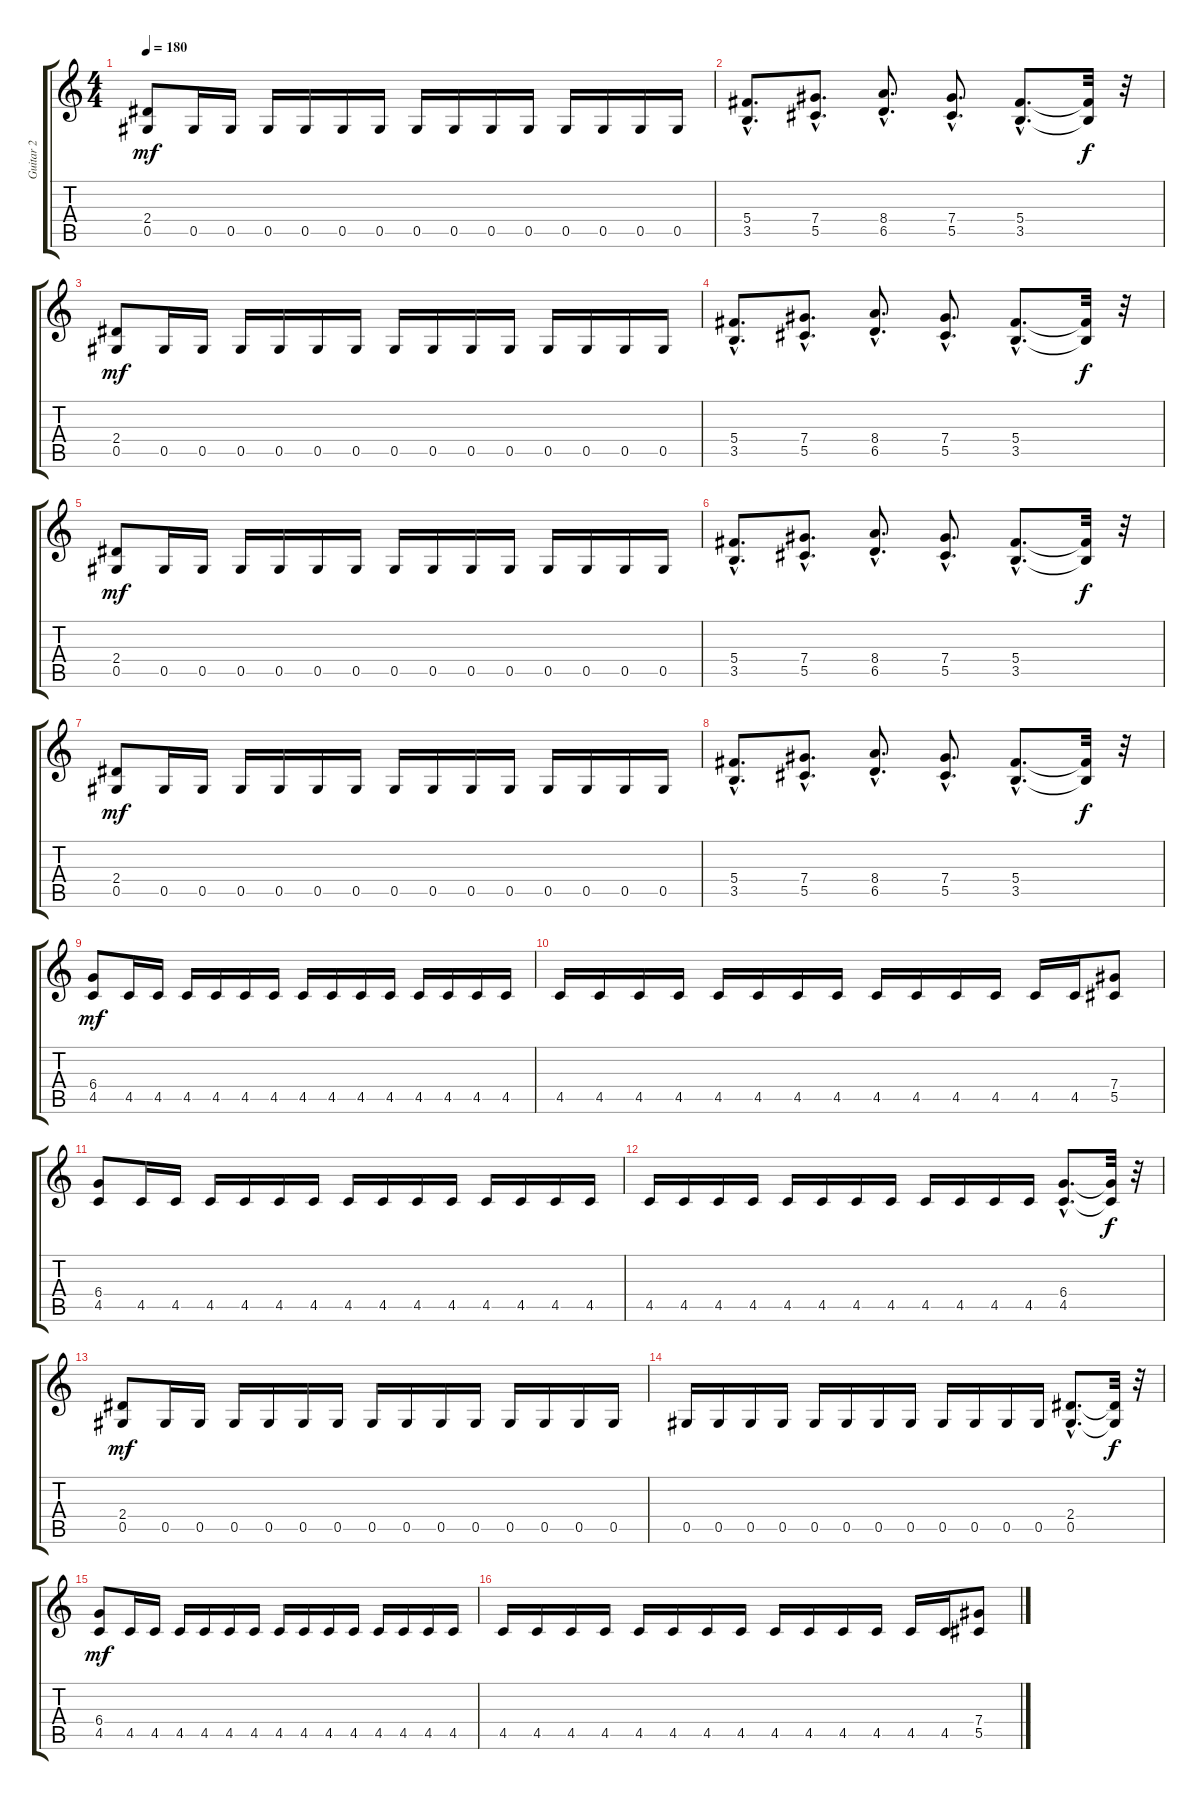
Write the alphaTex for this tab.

\track ("Guitar 2" "Guitar 2") {instrument distortionguitar}
\staff {score tabs}
\tuning (Eb4 Bb3 Gb3 Db3 Ab2 Eb2) {hide}
\ts (4 4)
\tempo 180
\clef g2
\ks c
(2.4 0.5).8{dy mf instrument distortionguitar} 0.5.16 0.5.16 0.5.16 0.5.16 0.5.16 0.5.16 0.5.16 0.5.16 0.5.16 0.5.16 0.5.16 0.5.16 0.5.16 0.5.16 |
(5.4{hac} 3.5{hac}).8{d} (7.4{hac} 5.5{hac}).8{d} (8.4{hac} 6.5{hac}).8{d} (7.4{hac} 5.5{hac}).8{d} (5.4{hac} 3.5{hac}).8{d} (5.4{t} 3.5{t}).32{dy f} r.32 |
(2.4 0.5).8{dy mf} 0.5.16 0.5.16 0.5.16 0.5.16 0.5.16 0.5.16 0.5.16 0.5.16 0.5.16 0.5.16 0.5.16 0.5.16 0.5.16 0.5.16 |
(5.4{hac} 3.5{hac}).8{d} (7.4{hac} 5.5{hac}).8{d} (8.4{hac} 6.5{hac}).8{d} (7.4{hac} 5.5{hac}).8{d} (5.4{hac} 3.5{hac}).8{d} (5.4{t} 3.5{t}).32{dy f} r.32 |
(2.4 0.5).8{dy mf} 0.5.16 0.5.16 0.5.16 0.5.16 0.5.16 0.5.16 0.5.16 0.5.16 0.5.16 0.5.16 0.5.16 0.5.16 0.5.16 0.5.16 |
(5.4{hac} 3.5{hac}).8{d} (7.4{hac} 5.5{hac}).8{d} (8.4{hac} 6.5{hac}).8{d} (7.4{hac} 5.5{hac}).8{d} (5.4{hac} 3.5{hac}).8{d} (5.4{t} 3.5{t}).32{dy f} r.32 |
(2.4 0.5).8{dy mf} 0.5.16 0.5.16 0.5.16 0.5.16 0.5.16 0.5.16 0.5.16 0.5.16 0.5.16 0.5.16 0.5.16 0.5.16 0.5.16 0.5.16 |
(5.4{hac} 3.5{hac}).8{d} (7.4{hac} 5.5{hac}).8{d} (8.4{hac} 6.5{hac}).8{d} (7.4{hac} 5.5{hac}).8{d} (5.4{hac} 3.5{hac}).8{d} (5.4{t} 3.5{t}).32{dy f} r.32 |
(6.4 4.5).8{dy mf} 4.5.16 4.5.16 4.5.16 4.5.16 4.5.16 4.5.16 4.5.16 4.5.16 4.5.16 4.5.16 4.5.16 4.5.16 4.5.16 4.5.16 |
4.5.16 4.5.16 4.5.16 4.5.16 4.5.16 4.5.16 4.5.16 4.5.16 4.5.16 4.5.16 4.5.16 4.5.16 4.5.16 4.5.16 (7.4 5.5).8 |
(6.4 4.5).8 4.5.16 4.5.16 4.5.16 4.5.16 4.5.16 4.5.16 4.5.16 4.5.16 4.5.16 4.5.16 4.5.16 4.5.16 4.5.16 4.5.16 |
4.5.16 4.5.16 4.5.16 4.5.16 4.5.16 4.5.16 4.5.16 4.5.16 4.5.16 4.5.16 4.5.16 4.5.16 (6.4{hac} 4.5{hac}).8{d} (6.4{t} 4.5{t}).32{dy f} r.32 |
(2.4 0.5).8{dy mf} 0.5.16 0.5.16 0.5.16 0.5.16 0.5.16 0.5.16 0.5.16 0.5.16 0.5.16 0.5.16 0.5.16 0.5.16 0.5.16 0.5.16 |
0.5.16 0.5.16 0.5.16 0.5.16 0.5.16 0.5.16 0.5.16 0.5.16 0.5.16 0.5.16 0.5.16 0.5.16 (2.4{hac} 0.5{hac}).8{d} (2.4{t} 0.5{t}).32{dy f} r.32 |
(6.4 4.5).8{dy mf} 4.5.16 4.5.16 4.5.16 4.5.16 4.5.16 4.5.16 4.5.16 4.5.16 4.5.16 4.5.16 4.5.16 4.5.16 4.5.16 4.5.16 |
4.5.16 4.5.16 4.5.16 4.5.16 4.5.16 4.5.16 4.5.16 4.5.16 4.5.16 4.5.16 4.5.16 4.5.16 4.5.16 4.5.16 (7.4 5.5).8
